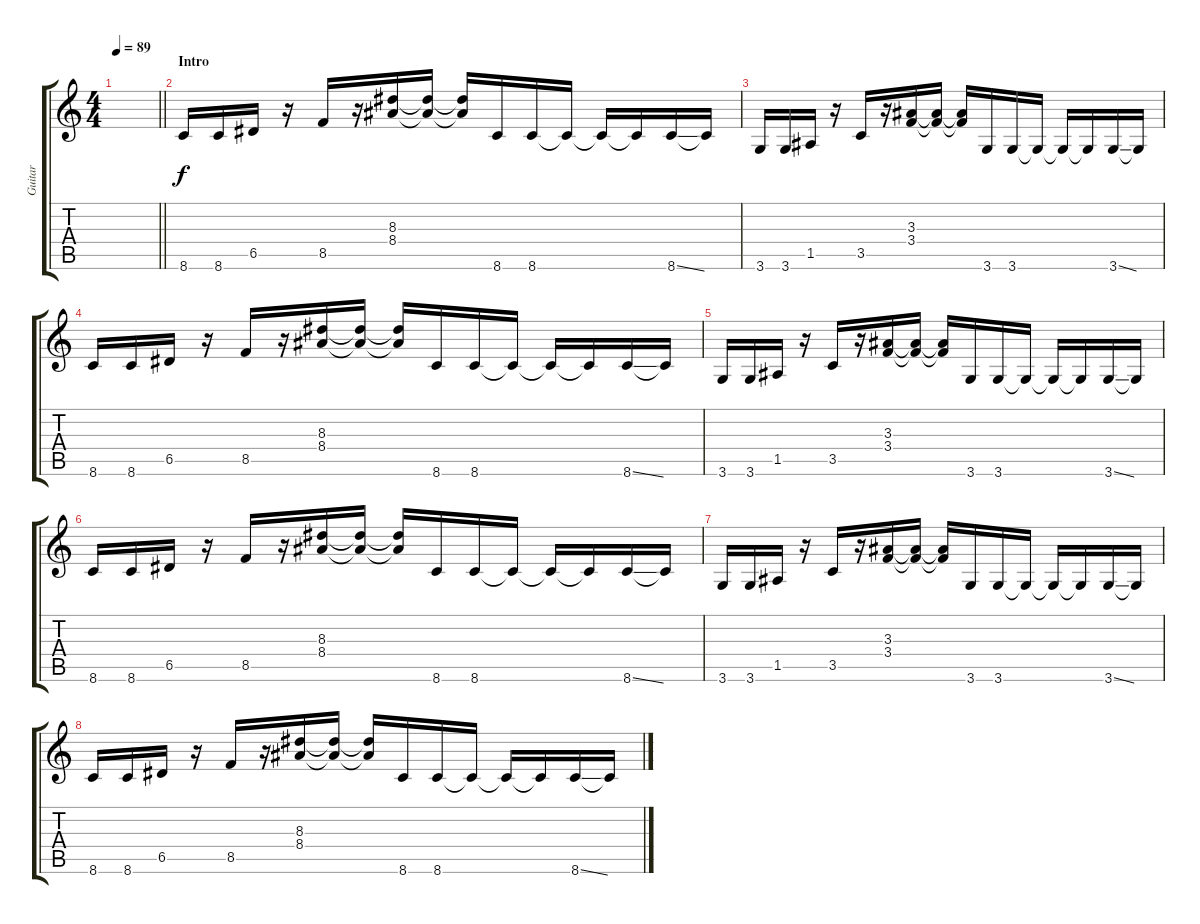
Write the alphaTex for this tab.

\track ("Guitar" "Guitar") {instrument overdrivenguitar}
\staff {score tabs}
\tuning (E4 B3 G3 D3 A2 E2) {hide}
\ts (4 4)
\tempo 89
\clef g2
\barLineRight lightlight
\ks c
|
\section ("" "Intro")
8.6.16 8.6.16 6.5.16 r.16 8.5.16 r.16 (8.3 8.4).16 (8.3{t} 8.4{t}).16 (8.3{t} 8.4{t}).16 8.6.16 8.6.16 8.6{t}.16 8.6{t}.16 8.6{t}.16 8.6{ss}.16 8.6{t}.16 |
3.6.16 3.6.16 1.5.16 r.16 3.5.16 r.16 (3.3 3.4).16 (3.3{t} 3.4{t}).16 (3.3{t} 3.4{t}).16 3.6.16 3.6.16 3.6{t}.16 3.6{t}.16 3.6{t}.16 3.6{ss}.16 3.6{t}.16 |
8.6.16 8.6.16 6.5.16 r.16 8.5.16 r.16 (8.3 8.4).16 (8.3{t} 8.4{t}).16 (8.3{t} 8.4{t}).16 8.6.16 8.6.16 8.6{t}.16 8.6{t}.16 8.6{t}.16 8.6{ss}.16 8.6{t}.16 |
3.6.16 3.6.16 1.5.16 r.16 3.5.16 r.16 (3.3 3.4).16 (3.3{t} 3.4{t}).16 (3.3{t} 3.4{t}).16 3.6.16 3.6.16 3.6{t}.16 3.6{t}.16 3.6{t}.16 3.6{ss}.16 3.6{t}.16 |
8.6.16 8.6.16 6.5.16 r.16 8.5.16 r.16 (8.3 8.4).16 (8.3{t} 8.4{t}).16 (8.3{t} 8.4{t}).16 8.6.16 8.6.16 8.6{t}.16 8.6{t}.16 8.6{t}.16 8.6{ss}.16 8.6{t}.16 |
3.6.16 3.6.16 1.5.16 r.16 3.5.16 r.16 (3.3 3.4).16 (3.3{t} 3.4{t}).16 (3.3{t} 3.4{t}).16 3.6.16 3.6.16 3.6{t}.16 3.6{t}.16 3.6{t}.16 3.6{ss}.16 3.6{t}.16 |
8.6.16 8.6.16 6.5.16 r.16 8.5.16 r.16 (8.3 8.4).16 (8.3{t} 8.4{t}).16 (8.3{t} 8.4{t}).16 8.6.16 8.6.16 8.6{t}.16 8.6{t}.16 8.6{t}.16 8.6{ss}.16 8.6{t}.16
